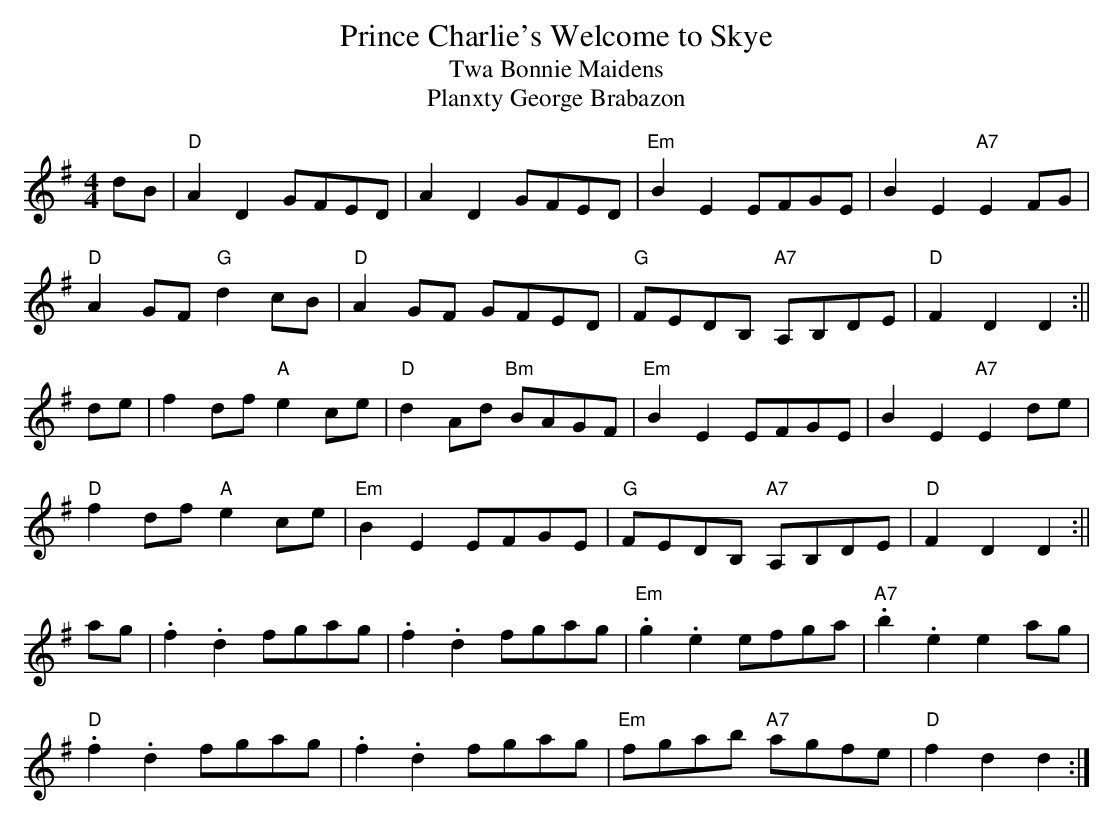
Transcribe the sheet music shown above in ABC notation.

X:1
T:Prince Charlie's Welcome to Skye
T:Twa Bonnie Maidens
T:Planxty George Brabazon
M:4/4
L:1/8
K:G
dB|"D"A2D2 GFED|A2D2 GFED|"Em"B2E2 EFGE|B2E2 "A7"E2FG|
"D"A2GF "G"d2cB|"D"A2GF GFED|"G"FEDB, "A7"A,B,DE|"D"F2D2 D2:||
de|f2df "A"e2ce|"D"d2Ad "Bm"BAGF|"Em"B2E2 EFGE|B2E2 "A7"E2de|
"D"f2df "A"e2ce|"Em"B2E2 EFGE|"G"FEDB, "A7"A,B,DE|"D"F2D2 D2:||
ag|.f2.d2 fgag|.f2.d2 fgag|"Em".g2.e2 efga|"A7".b2.e2 e2ag|
"D".f2.d2 fgag|.f2.d2 fgag|"Em"fgab "A7"agfe|"D"f2d2 d2:|
